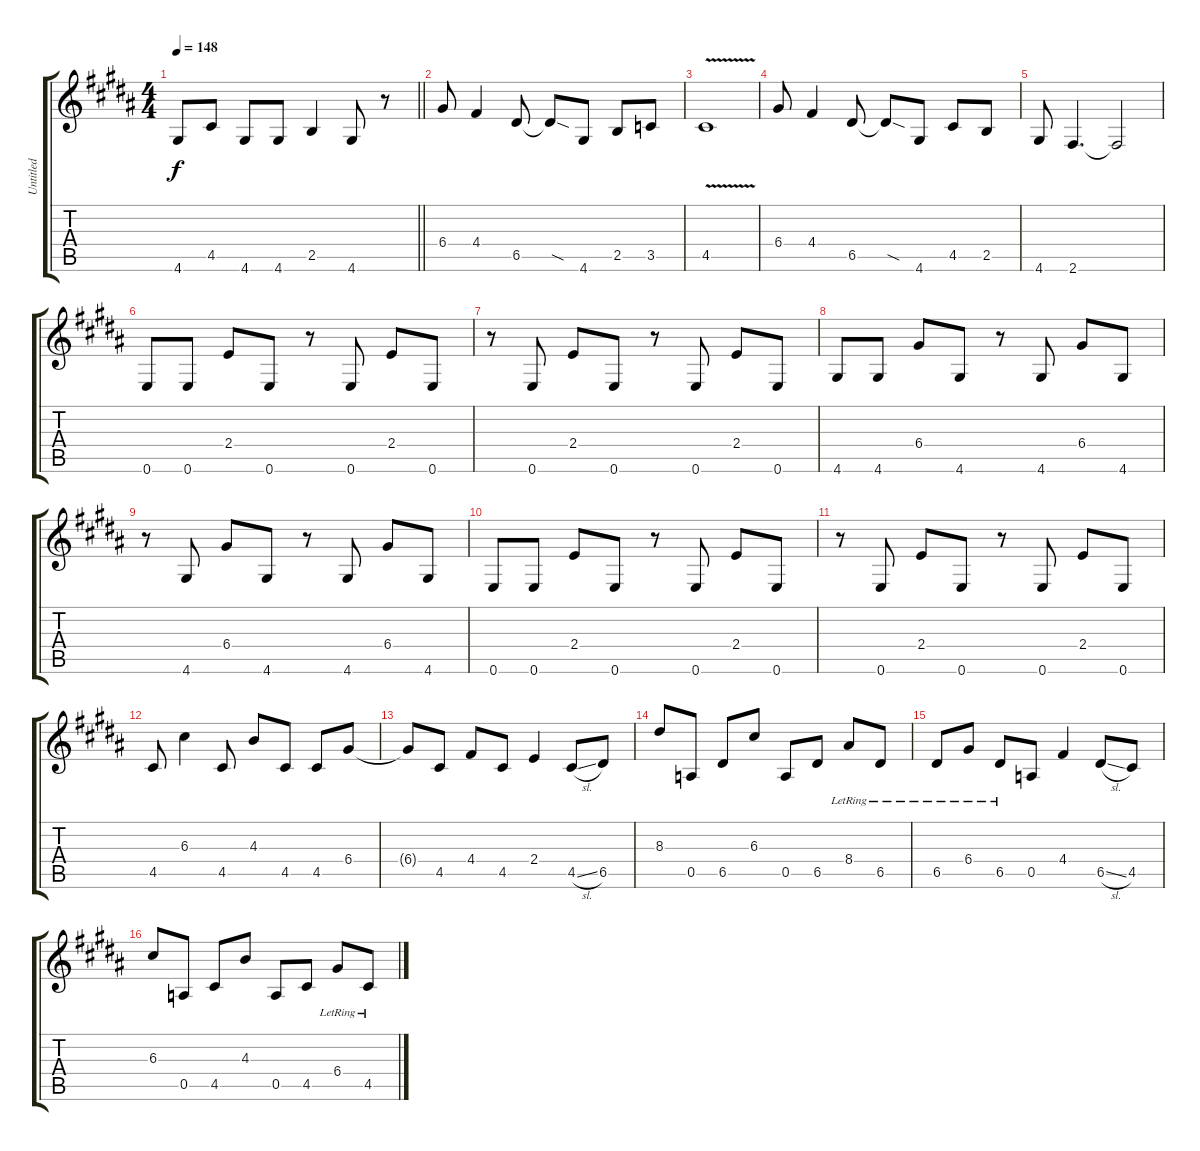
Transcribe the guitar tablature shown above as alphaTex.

\track ("Untitled" "Untitled") {instrument distortionguitar}
\staff {score tabs}
\tuning (E4 B3 G3 D3 A2 E2) {hide}
\ts (4 4)
\tempo 148
\clef g2
\barLineRight lightlight
\ks g#minor
4.6.8{dy f} 4.5.8 4.6.8 4.6.8 2.5.4 4.6.8 r.8 |
\ks b
6.4.8 4.4.4 6.5.8 6.5{sod t}.8 4.6.8 2.5.8 3.5.8 |
\ks g#minor
4.5{v}.1 |
6.4.8 4.4.4 6.5.8 6.5{sod t}.8 4.6.8 4.5.8 2.5.8 |
4.6.8 2.6.4{d} 2.6{t}.2 |
\ks b
0.6.8 0.6.8 2.4.8 0.6.8 r.8 0.6.8 2.4.8 0.6.8 |
\ks g#minor
r.8 0.6.8 2.4.8 0.6.8 r.8 0.6.8 2.4.8 0.6.8 |
4.6.8 4.6.8 6.4.8 4.6.8 r.8 4.6.8 6.4.8 4.6.8 |
r.8 4.6.8 6.4.8 4.6.8 r.8 4.6.8 6.4.8 4.6.8 |
\ks b
0.6.8 0.6.8 2.4.8 0.6.8 r.8 0.6.8 2.4.8 0.6.8 |
\ks g#minor
r.8 0.6.8 2.4.8 0.6.8 r.8 0.6.8 2.4.8 0.6.8 |
4.5.8 6.3.4 4.5.8 4.3.8 4.5.8 4.5.8 6.4.8 |
6.4{t}.8 4.5.8 4.4.8 4.5.8 2.4.4 4.5{sl}.8 6.5.8 |
\ks b
8.3.8 0.5.8 6.5.8 6.3.8 0.5.8 6.5.8 8.4{lr}.8 6.5{lr}.8 |
\ks g#minor
6.5{lr}.8 6.4{lr}.8 6.5{lr}.8 0.5.8 4.4.4 6.5{sl}.8 4.5.8 |
6.3.8 0.5.8 4.5.8 4.3.8 0.5.8 4.5.8 6.4{lr}.8 4.5{lr}.8
